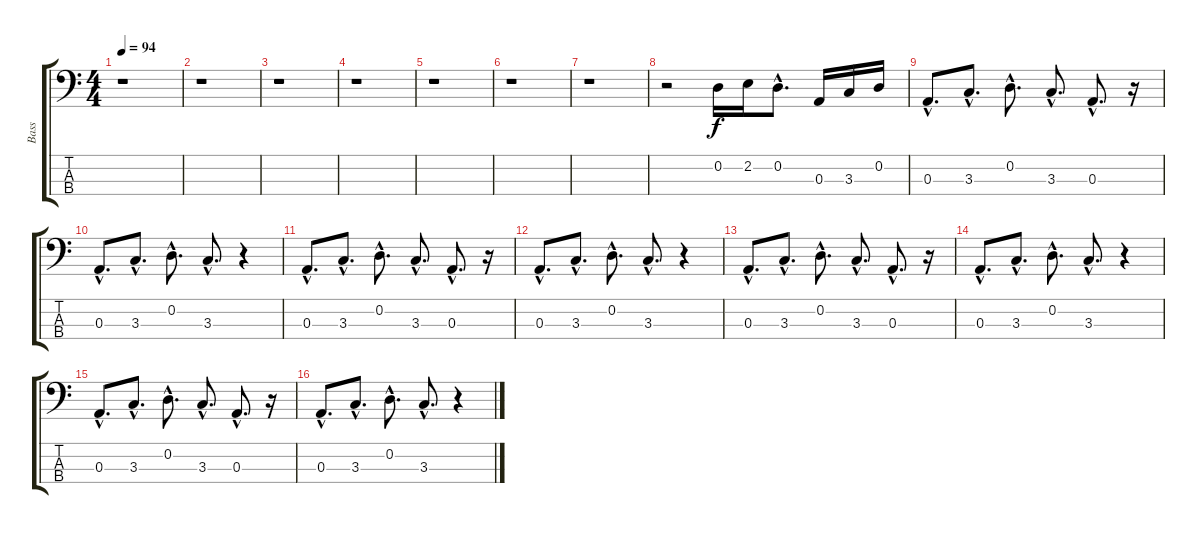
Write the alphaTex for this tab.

\track ("Bass" "Bass") {instrument electricbassfinger}
\staff {score tabs}
\tuning (G2 D2 A1 E1) {hide}
\ts (4 4)
\tempo 94
\clef f4
\ks c
r.1{dy f instrument electricbassfinger} |
r.1 |
r.1 |
r.1 |
r.1 |
r.1 |
r.1 |
r.2 0.2.16 2.2.16 0.2{hac}.8{d} 0.3.16 3.3.16 0.2.16 |
0.3{hac}.8{d} 3.3{hac}.8{d} 0.2{hac}.8{d} 3.3{hac}.8{d} 0.3{hac}.8{d} r.16 |
0.3{hac}.8{d} 3.3{hac}.8{d} 0.2{hac}.8{d} 3.3{hac}.8{d} r.4 |
0.3{hac}.8{d} 3.3{hac}.8{d} 0.2{hac}.8{d} 3.3{hac}.8{d} 0.3{hac}.8{d} r.16 |
0.3{hac}.8{d} 3.3{hac}.8{d} 0.2{hac}.8{d} 3.3{hac}.8{d} r.4 |
0.3{hac}.8{d} 3.3{hac}.8{d} 0.2{hac}.8{d} 3.3{hac}.8{d} 0.3{hac}.8{d} r.16 |
0.3{hac}.8{d} 3.3{hac}.8{d} 0.2{hac}.8{d} 3.3{hac}.8{d} r.4 |
0.3{hac}.8{d} 3.3{hac}.8{d} 0.2{hac}.8{d} 3.3{hac}.8{d} 0.3{hac}.8{d} r.16 |
0.3{hac}.8{d} 3.3{hac}.8{d} 0.2{hac}.8{d} 3.3{hac}.8{d} r.4
